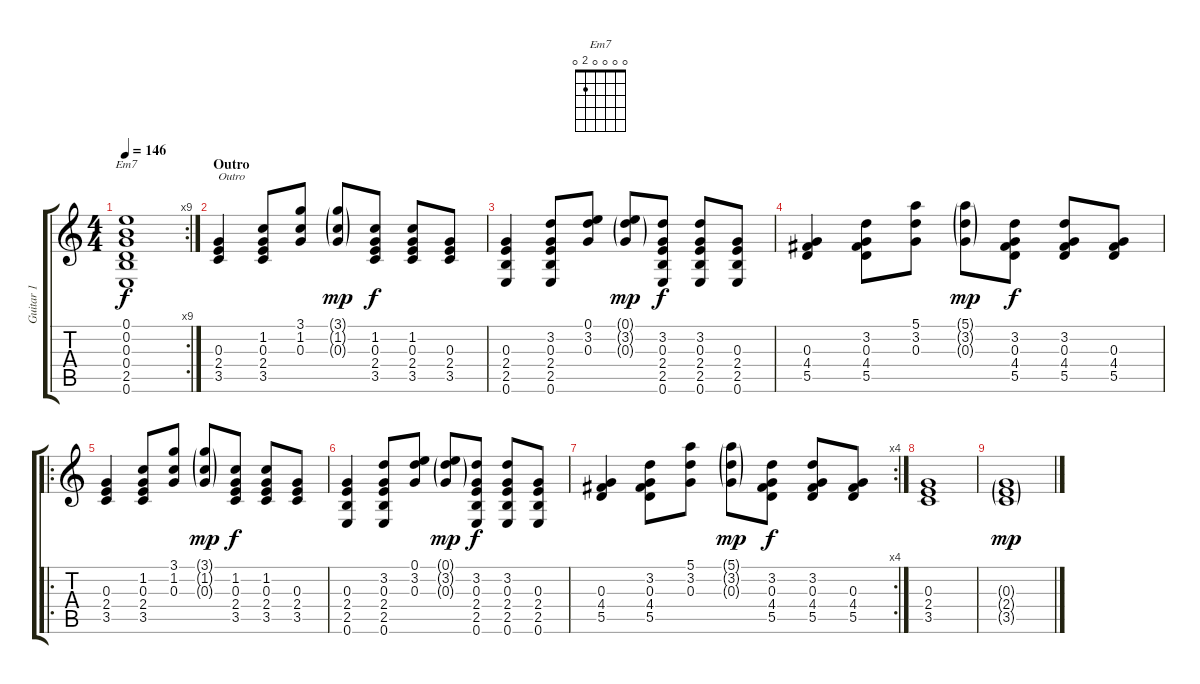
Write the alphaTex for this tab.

\track ("Guitar 1" "Guitar 1") {instrument acousticguitarsteel}
\staff {score tabs}
\tuning (E4 B3 G3 D3 A2 E2) {hide}
\chord ("Em7" 0 0 0 0 2 0)
\rc 9
\ts (4 4)
\tempo 146
\clef g2
\ks c
(0.1 0.2 0.3 0.4 2.5 0.6).1{ch "Em7" dy f} |
\section ("" "Outro")
(0.3 2.4 3.5).4{txt "Outro" instrument acousticguitarsteel} (1.2 0.3 2.4 3.5).8 (3.1 1.2 0.3).8 (3.1{g} 1.2{g} 0.3{g}).8{dy mp} (1.2 0.3 2.4 3.5).8{dy f} (1.2 0.3 2.4 3.5).8 (0.3 2.4 3.5).8 |
(0.3 2.4 2.5 0.6).4 (3.2 0.3 2.4 2.5 0.6).8 (0.1 3.2 0.3).8 (0.1{g} 3.2{g} 0.3{g}).8{dy mp} (3.2 0.3 2.4 2.5 0.6).8{dy f} (3.2 0.3 2.4 2.5 0.6).8 (0.3 2.4 2.5 0.6).8 |
(0.3 4.4 5.5).4 (3.2 0.3 4.4 5.5).8 (5.1 3.2 0.3).8 (5.1{g} 3.2{g} 0.3{g}).8{dy mp} (3.2 0.3 4.4 5.5).8{dy f} (3.2 0.3 4.4 5.5).8 (0.3 4.4 5.5).8 |
\ro
(0.3 2.4 3.5).4 (1.2 0.3 2.4 3.5).8 (3.1 1.2 0.3).8 (3.1{g} 1.2{g} 0.3{g}).8{dy mp} (1.2 0.3 2.4 3.5).8{dy f} (1.2 0.3 2.4 3.5).8 (0.3 2.4 3.5).8 |
(0.3 2.4 2.5 0.6).4 (3.2 0.3 2.4 2.5 0.6).8 (0.1 3.2 0.3).8 (0.1{g} 3.2{g} 0.3{g}).8{dy mp} (3.2 0.3 2.4 2.5 0.6).8{dy f} (3.2 0.3 2.4 2.5 0.6).8 (0.3 2.4 2.5 0.6).8 |
\rc 4
(0.3 4.4 5.5).4 (3.2 0.3 4.4 5.5).8 (5.1 3.2 0.3).8 (5.1{g} 3.2{g} 0.3{g}).8{dy mp} (3.2 0.3 4.4 5.5).8{dy f} (3.2 0.3 4.4 5.5).8 (0.3 4.4 5.5).8 |
(0.3 2.4 3.5).1 |
(0.3{g} 2.4{g} 3.5{g}).1{dy mp}
